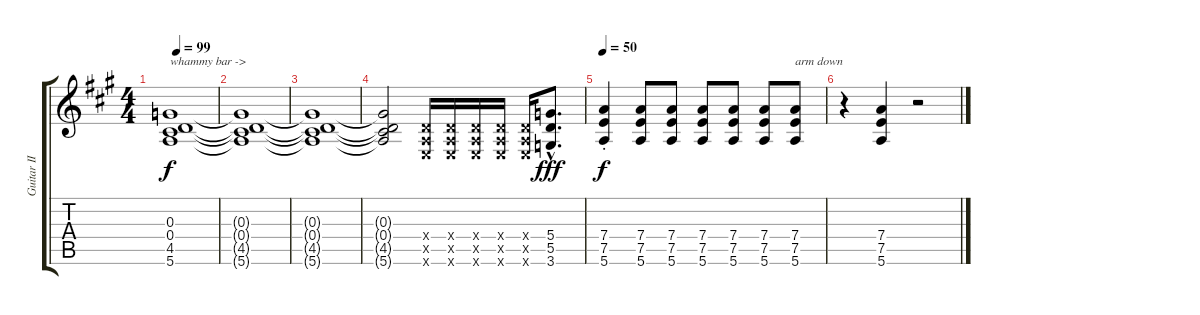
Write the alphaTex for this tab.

\track ("Guitar II" "Guitar II") {instrument distortionguitar}
\staff {score tabs}
\tuning (E4 B3 G3 D3 A2 E2) {hide}
\ts (4 4)
\tempo 99
\clef g2
\ks a
(0.3 0.4 4.5 5.6).1{txt "whammy bar ->" dy f} |
(0.3{t} 0.4{t} 4.5{t} 5.6{t}).1 |
(0.3{t} 0.4{t} 4.5{t} 5.6{t}).1 |
(0.3{t} 0.4{t} 4.5{t} 5.6{t}).2 (0.4{x} 0.5{x} 0.6{x}).16 (0.4{x} 0.5{x} 0.6{x}).16 (0.4{x} 0.5{x} 0.6{x}).16 (0.4{x} 0.5{x} 0.6{x}).16 (0.4{x} 0.5{x} 0.6{x}).16 (5.4{hac} 5.5{hac} 3.6{hac}).8{d dy fff} |
\tempo 50
(7.4{st} 7.5{st} 5.6{st}).4{dy f} (7.4 7.5 5.6).8 (7.4 7.5 5.6).8 (7.4 7.5 5.6).8 (7.4 7.5 5.6).8 (7.4 7.5 5.6).8 (7.4 7.5 5.6).8{txt "arm down"} |
r.4 (7.4 7.5 5.6).4 r.2
